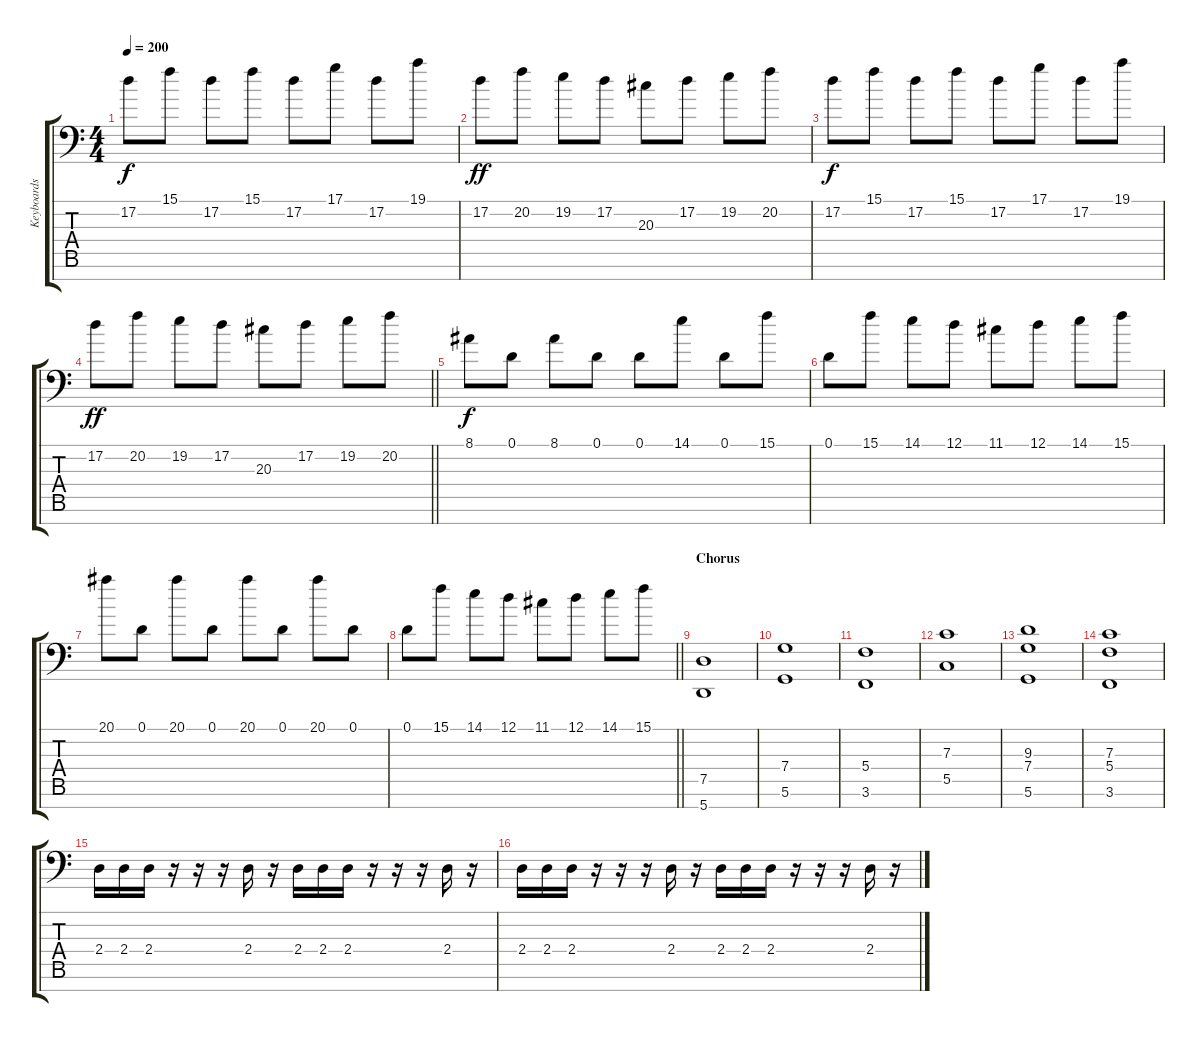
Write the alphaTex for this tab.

\track ("Keyboards (lead)" "Keyboards ") {instrument churchorgan}
\staff {score tabs}
\tuning (D4 A3 F3 C3 G2 D2 A1) {hide}
\ts (4 4)
\tempo 200
\clef f4
\ks c
17.2.8{dy f} 15.1.8 17.2.8 15.1.8 17.2.8 17.1.8 17.2.8 19.1.8 |
17.2.8{dy ff} 20.2.8 19.2.8 17.2.8 20.3.8 17.2.8 19.2.8 20.2.8 |
17.2.8{dy f} 15.1.8 17.2.8 15.1.8 17.2.8 17.1.8 17.2.8 19.1.8 |
\barLineRight lightlight
17.2.8{dy ff} 20.2.8 19.2.8 17.2.8 20.3.8 17.2.8 19.2.8 20.2.8 |
8.1.8{dy f} 0.1.8 8.1.8 0.1.8 0.1.8 14.1.8 0.1.8 15.1.8 |
0.1.8 15.1.8 14.1.8 12.1.8 11.1.8 12.1.8 14.1.8 15.1.8 |
20.1.8 0.1.8 20.1.8 0.1.8 20.1.8 0.1.8 20.1.8 0.1.8 |
\barLineRight lightlight
0.1.8 15.1.8 14.1.8 12.1.8 11.1.8 12.1.8 14.1.8 15.1.8 |
\section ("" "Chorus")
(7.5 5.7).1{volume 10 balance 8 instrument churchorgan} |
(7.4 5.6).1 |
(5.4 3.6).1 |
(7.3 5.5).1 |
(9.3 7.4 5.6).1 |
(7.3 5.4 3.6).1 |
2.4.16 2.4.16 2.4.16 r.16 r.16 r.16 2.4.16 r.16 2.4.16 2.4.16 2.4.16 r.16 r.16 r.16 2.4.16 r.16 |
2.4.16 2.4.16 2.4.16 r.16 r.16 r.16 2.4.16 r.16 2.4.16 2.4.16 2.4.16 r.16 r.16 r.16 2.4.16 r.16
